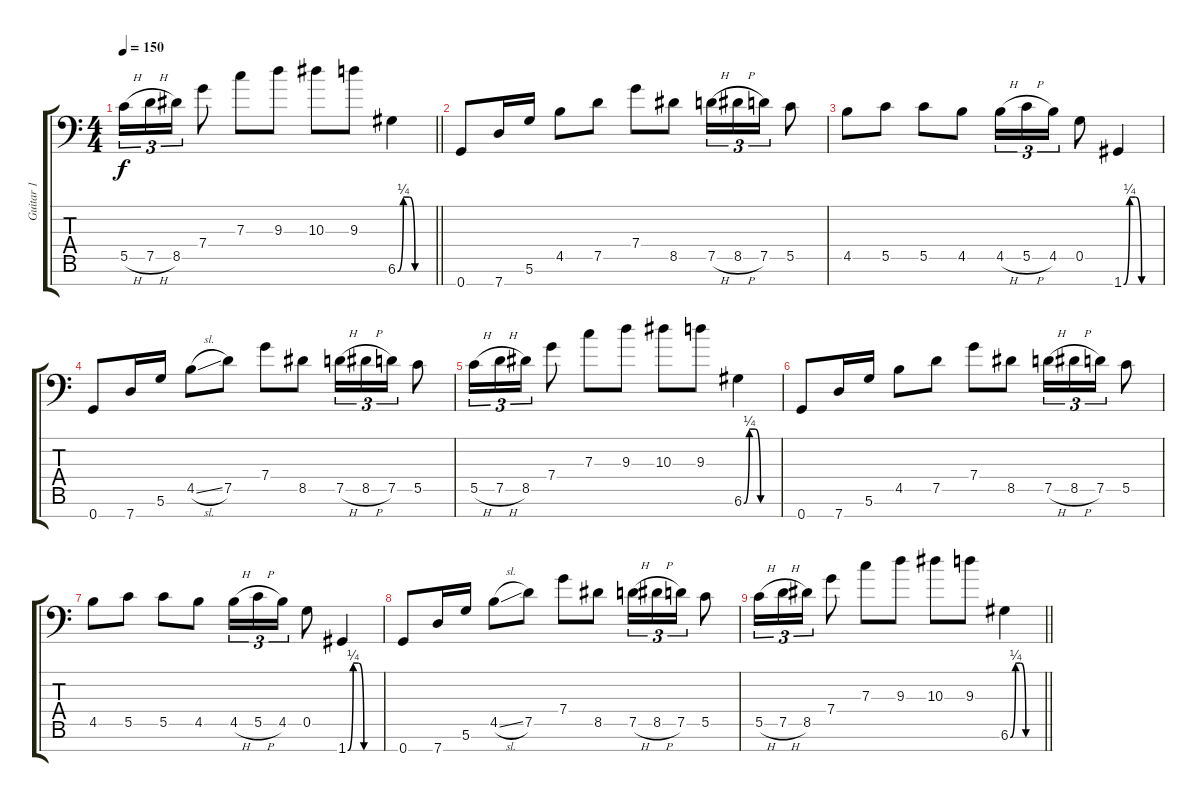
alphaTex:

\track ("Guitar 1" "Guitar 1") {instrument distortionguitar}
\staff {score tabs}
\tuning (D4 A3 F3 C3 G2 D2 G1) {hide}
\ts (4 4)
\tempo 150
\clef f4
\barLineRight lightlight
\ks c
5.5{h}.16{tu (3 2) dy f} 7.5{h}.16{tu (3 2)} 8.5.16{tu (3 2)} 7.4.8 7.3.8 9.3.8 10.3.8 9.3.8 6.6{be (custom 0 0 10 1 20 1 30 0 60 0)}.4 |
0.7.8 7.7.16 5.6.16 4.5.8 7.5.8 7.4.8 8.5.8 7.5{h}.16{tu (3 2)} 8.5{h}.16{tu (3 2)} 7.5.16{tu (3 2)} 5.5.8 |
4.5.8 5.5.8 5.5.8 4.5.8 4.5{h}.16{tu (3 2)} 5.5{h}.16{tu (3 2)} 4.5.16{tu (3 2)} 0.5.8 1.7{be (custom 0 0 10 1 20 1 30 0 60 0)}.4 |
0.7.8 7.7.16 5.6.16 4.5{sl}.8 7.5.8 7.4.8 8.5.8 7.5{h}.16{tu (3 2)} 8.5{h}.16{tu (3 2)} 7.5.16{tu (3 2)} 5.5.8 |
5.5{h}.16{tu (3 2)} 7.5{h}.16{tu (3 2)} 8.5.16{tu (3 2)} 7.4.8 7.3.8 9.3.8 10.3.8 9.3.8 6.6{be (custom 0 0 10 1 20 1 30 0 60 0)}.4 |
0.7.8 7.7.16 5.6.16 4.5.8 7.5.8 7.4.8 8.5.8 7.5{h}.16{tu (3 2)} 8.5{h}.16{tu (3 2)} 7.5.16{tu (3 2)} 5.5.8 |
4.5.8 5.5.8 5.5.8 4.5.8 4.5{h}.16{tu (3 2)} 5.5{h}.16{tu (3 2)} 4.5.16{tu (3 2)} 0.5.8 1.7{be (custom 0 0 10 1 20 1 30 0 60 0)}.4 |
0.7.8 7.7.16 5.6.16 4.5{sl}.8 7.5.8 7.4.8 8.5.8 7.5{h}.16{tu (3 2)} 8.5{h}.16{tu (3 2)} 7.5.16{tu (3 2)} 5.5.8 |
\barLineRight lightlight
5.5{h}.16{tu (3 2)} 7.5{h}.16{tu (3 2)} 8.5.16{tu (3 2)} 7.4.8 7.3.8 9.3.8 10.3.8 9.3.8 6.6{be (custom 0 0 10 1 20 1 30 0 60 0)}.4
